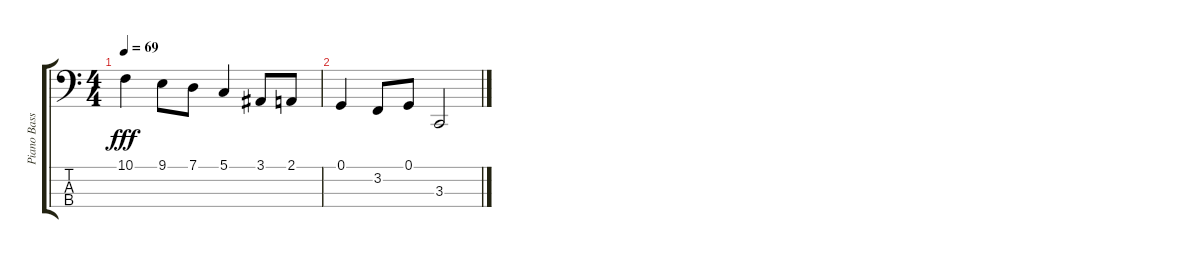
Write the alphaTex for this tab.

\track ("Piano Bass" "Piano Bass") {instrument acousticgrandpiano}
\staff {score tabs}
\tuning (G2 D2 A1 E1) {hide}
\ts (4 4)
\tempo 69
\clef f4
\ks c
10.1.4{dy fff} 9.1.8 7.1.8 5.1.4 3.1.8 2.1.8 |
0.1.4 3.2.8 0.1.8 3.3.2
